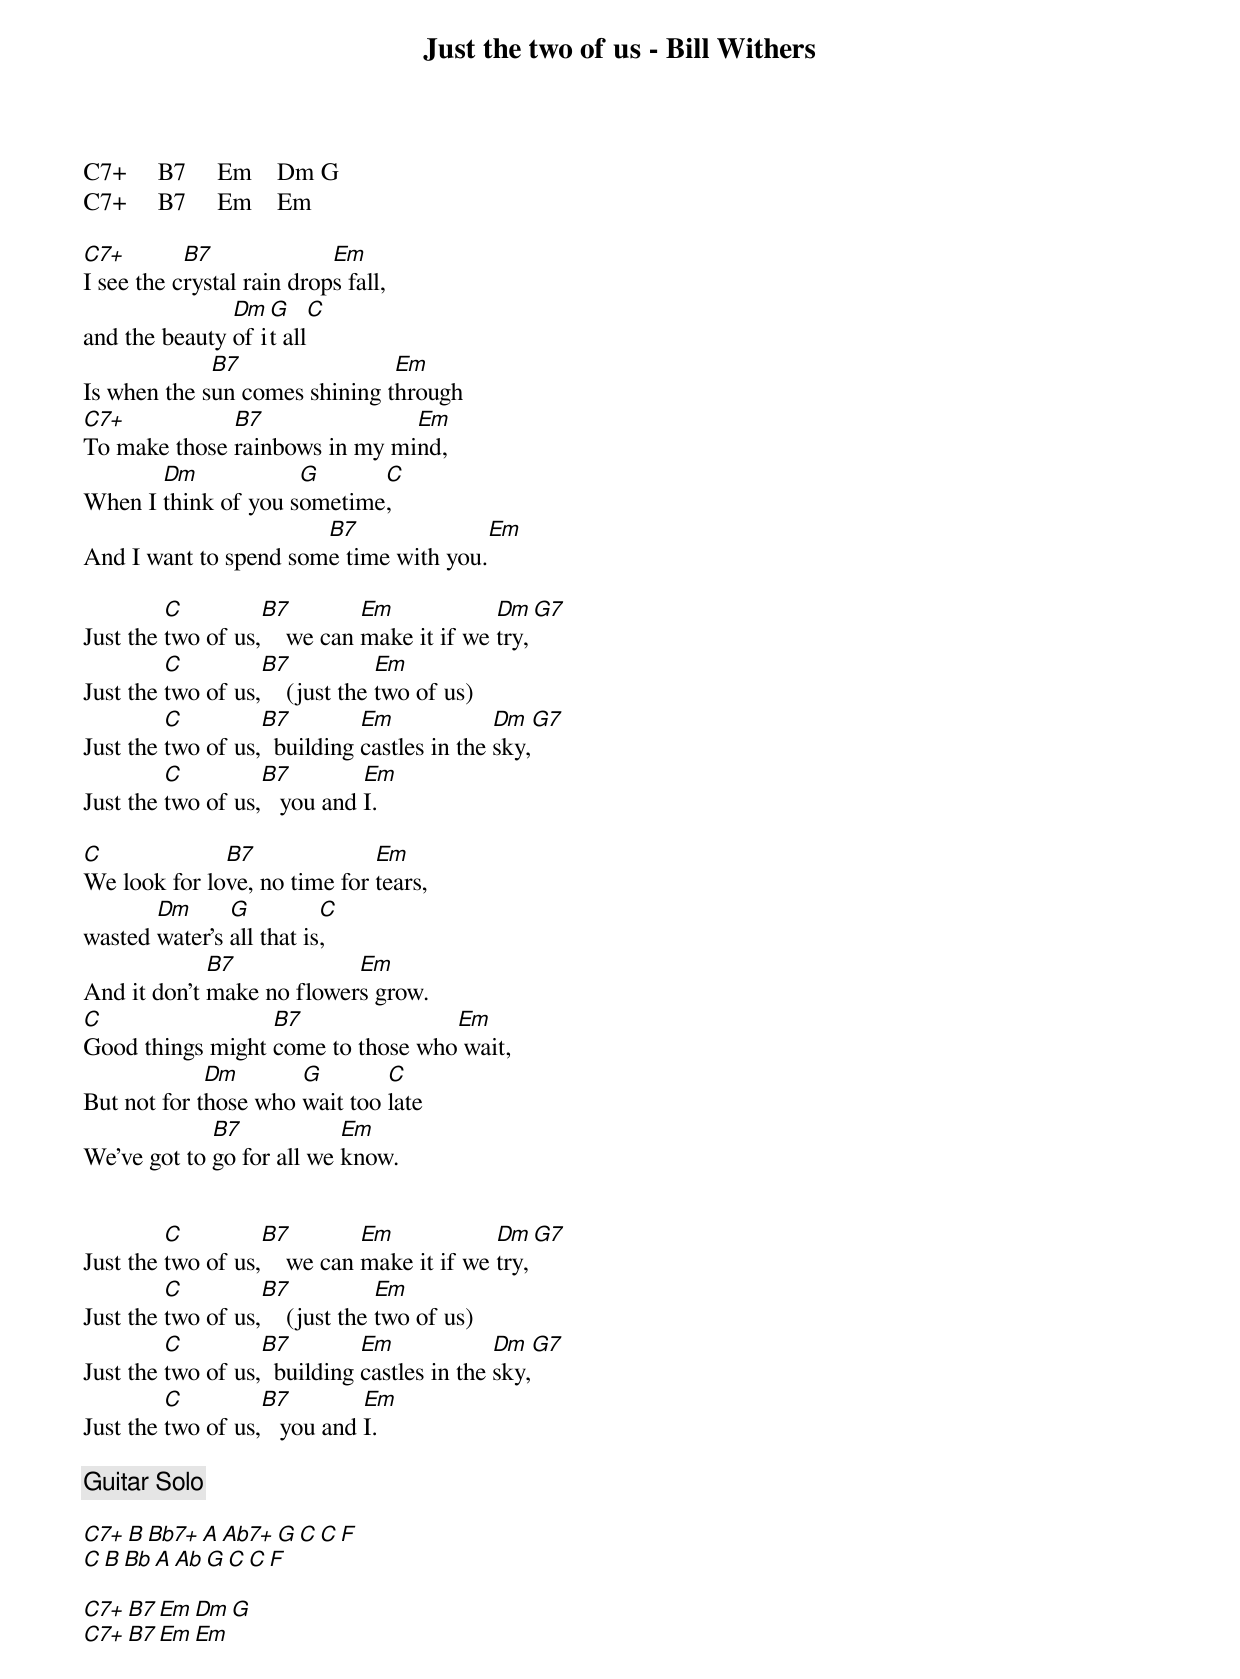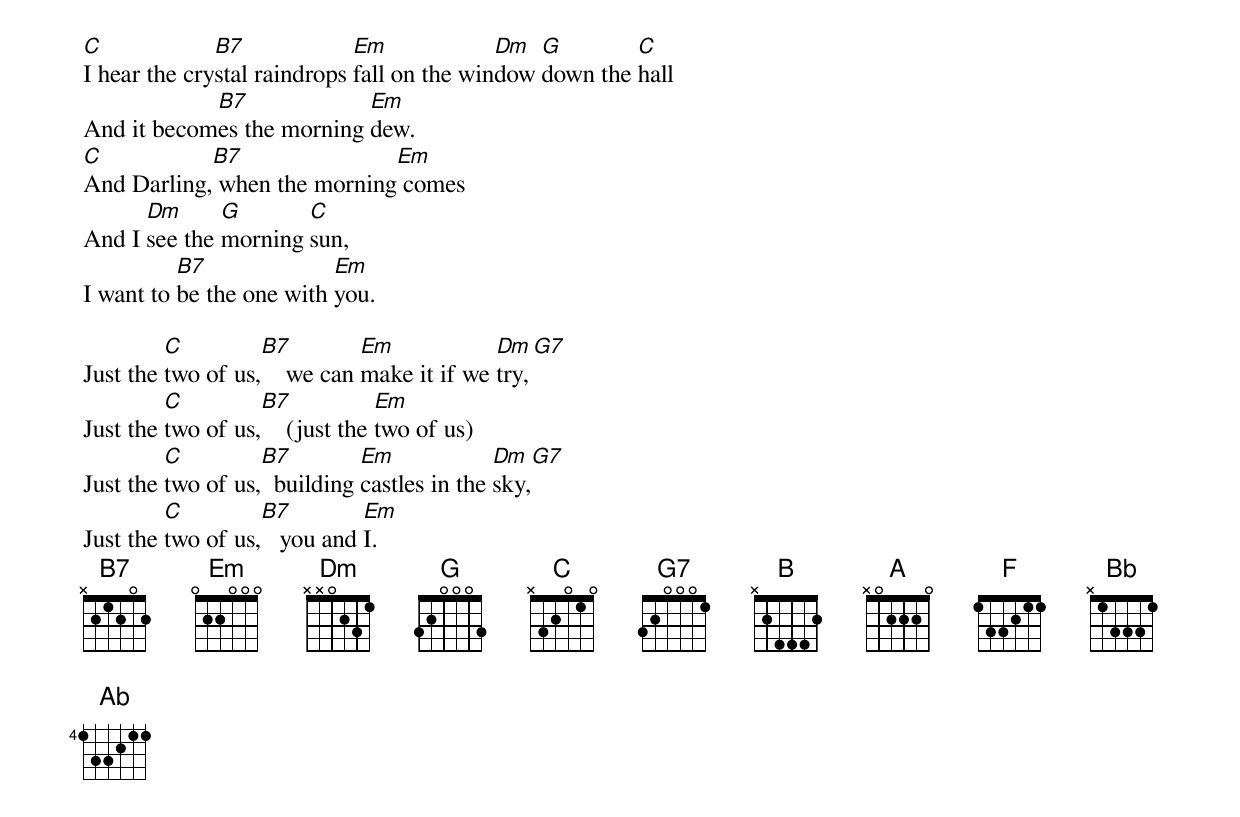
Just the two of us - Bill Withers

C7+     B7     Em    Dm G
C7+     B7     Em    Em

C7+        B7              Em
I see the crystal rain drops fall,
               Dm  G           C
and the beauty of it all
             B7                Em
Is when the sun comes shining through
C7+           B7               Em
To make those rainbows in my mind,
       Dm            G      C
When I think of you sometime,
                       B7                   Em
And I want to spend some time with you.

         C         B7         Em            Dm     G7
Just the two of us,    we can make it if we try,
         C         B7            Em
Just the two of us,    (just the two of us)
         C         B7         Em             Dm    G7
Just the two of us,  building castles in the sky,
         C         B7         Em
Just the two of us,   you and I.

C             B7              Em
We look for love, no time for tears,
       Dm      G          C
wasted water's all that is,
             B7            Em
And it don't make no flowers grow.
C                 B7               Em
Good things might come to those who wait,
             Dm       G        C
But not for those who wait too late
             B7            Em
We've got to go for all we know.


         C         B7         Em            Dm     G7
Just the two of us,    we can make it if we try,
         C         B7            Em
Just the two of us,    (just the two of us)
         C         B7         Em             Dm    G7
Just the two of us,  building castles in the sky,
         C         B7         Em
Just the two of us,   you and I.

[Guitar Solo]

C7+  B  Bb7+  A  Ab7+ G  C C F
C  B  Bb  A  Ab G  C C F

C7+     B7     Em    Dm G
C7+     B7     Em    Em

C             B7             Em             Dm  G        C
I hear the crystal raindrops fall on the window down the hall
            B7             Em
And it becomes the morning dew.
C           B7               Em
And Darling, when the morning comes
      Dm      G       C
And I see the morning sun,
          B7              Em
I want to be the one with you.

         C         B7         Em            Dm     G7
Just the two of us,    we can make it if we try,
         C         B7            Em
Just the two of us,    (just the two of us)
         C         B7         Em             Dm    G7
Just the two of us,  building castles in the sky,
         C         B7         Em
Just the two of us,   you and I.
